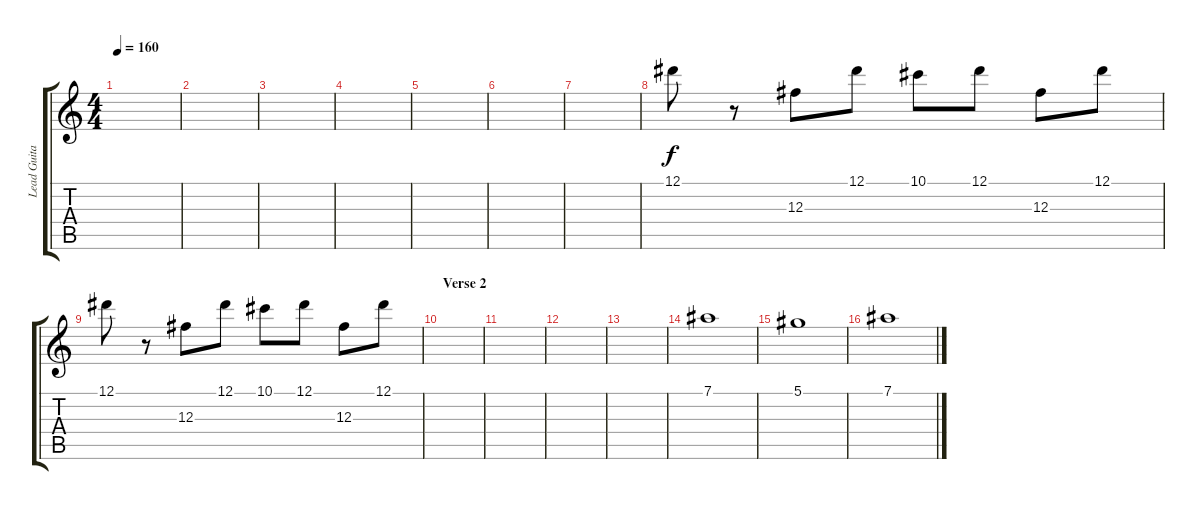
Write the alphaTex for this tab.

\track ("Lead Guitar II" "Lead Guita") {instrument overdrivenguitar}
\staff {score tabs}
\tuning (Eb4 Bb3 Gb3 Db3 Ab2 Eb2) {hide}
\ts (4 4)
\tempo 160
\clef g2
\ks c
|
|
|
|
|
|
|
12.1.8 r.8 12.3.8 12.1.8 10.1.8 12.1.8 12.3.8 12.1.8 |
12.1.8 r.8 12.3.8 12.1.8 10.1.8 12.1.8 12.3.8 12.1.8 |
\section ("" "Verse 2")
|
|
|
|
7.1.1 |
5.1.1 |
7.1.1
